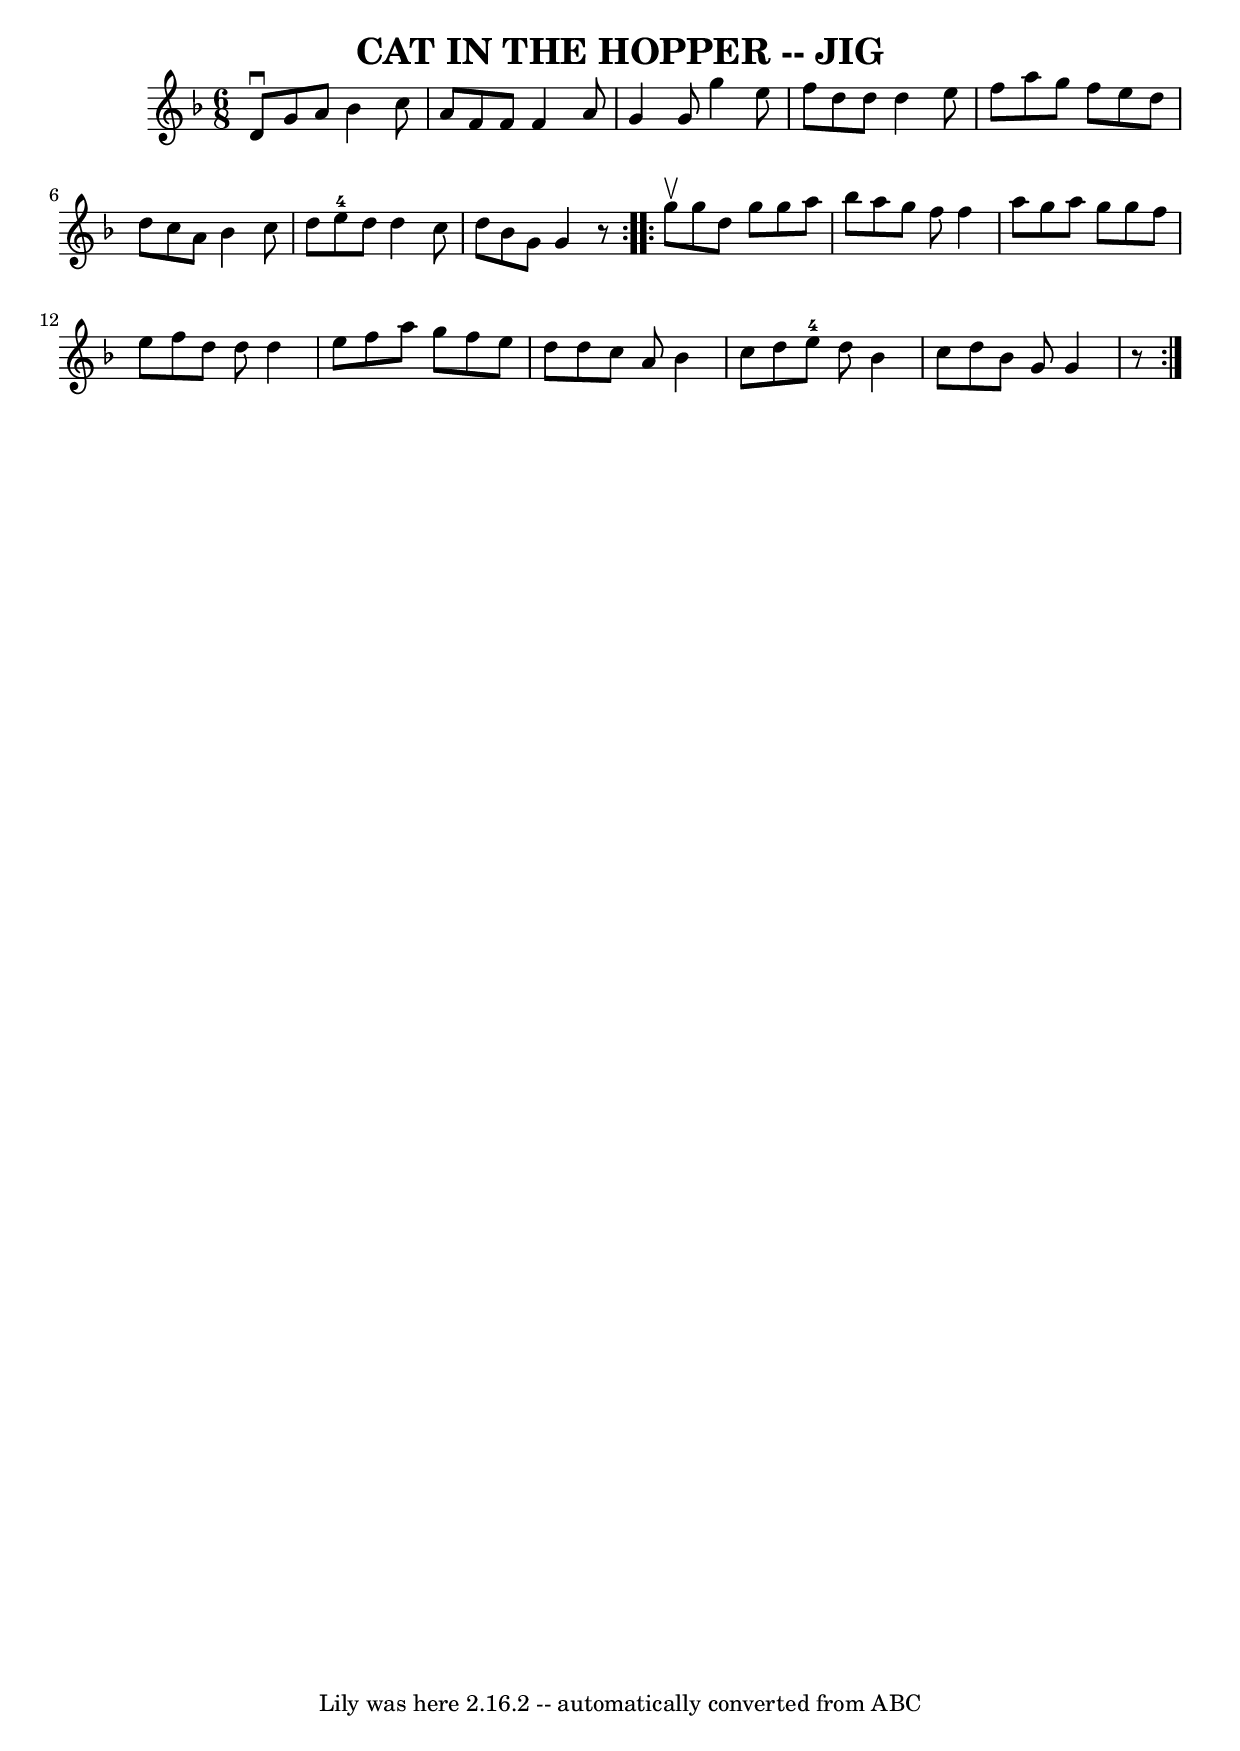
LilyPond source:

\version "2.7.40"
\include "Mammoth.ily"
\header {
	%% book = "Ryan's Mammoth Collection of Fiddle Tunes"
	crossRefNumber = "1"
	footnotes = ""
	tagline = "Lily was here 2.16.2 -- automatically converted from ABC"
	title = "CAT IN THE HOPPER -- JIG"
}
voicedefault =  {


\repeat volta 2 {
\time 6/8 \key g \dorian d'8^\downbow g'8 a'8 bes'4 c''8    
|
 a'8 f'8 f'8 f'4 a'8    |
 g'4 g'8 g''4    
e''8    |
 f''8 d''8 d''8 d''4 e''8        |
 f''8  
 a''8 g''8 f''8 e''8 d''8    |
 d''8 c''8 a'8    
bes'4 c''8    |
 d''8 e''8-4 d''8 d''4 c''8    
|
 d''8 bes'8 g'8 g'4    r8   }     \repeat volta 2 { g''8 
^\upbow       |
 g''8 d''8 g''8 g''8 a''8 bes''8    
|
 a''8 g''8 f''8 f''4 a''8    |
 g''8 a''8    
g''8 g''8 f''8 e''8    |
 f''8 d''8 d''8 d''4 e''8 
       |
 f''8 a''8 g''8 f''8 e''8 d''8    |
   
d''8 c''8 a'8 bes'4 c''8    |
 d''8 e''8-4 d''8    
bes'4 c''8    |
 d''8 bes'8 g'8 g'4    r8   }   
}

\score{
    <<

	\context Staff="default"
	{
	    \voicedefault 
	}

    >>
	\layout {
	}
	\midi {}
}
